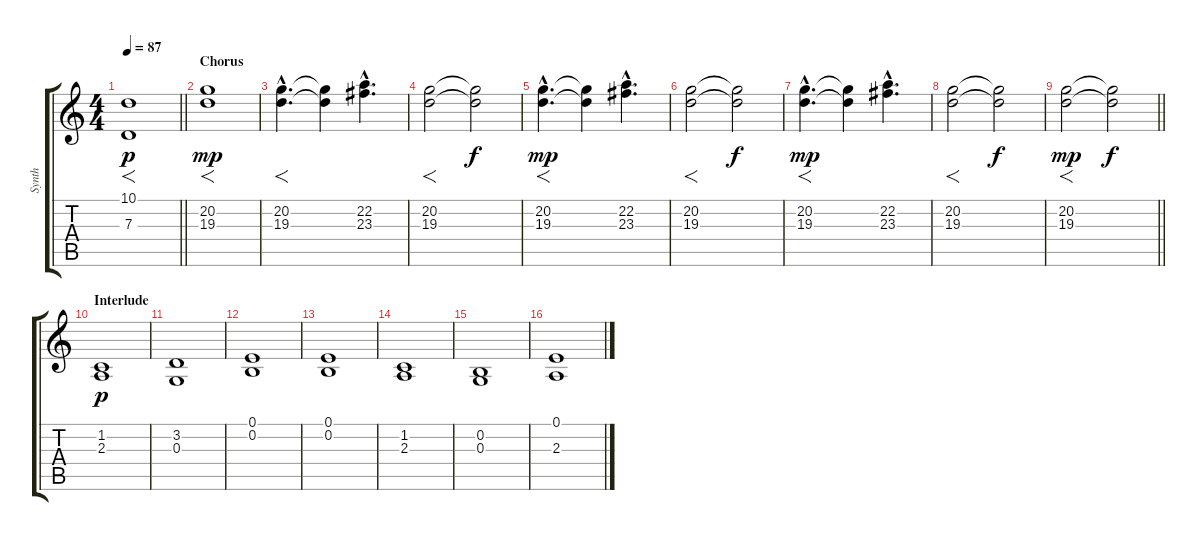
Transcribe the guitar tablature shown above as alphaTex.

\track ("Synth" "Synth") {instrument pad2warm}
\staff {score tabs}
\tuning (E4 B3 G3 D3 A2 E2) {hide}
\ts (4 4)
\tempo 87
\clef g2
\barLineRight lightlight
\ks c
(10.1 7.3).1{f dy p} |
\section ("" "Chorus")
(20.2 19.3).1{f dy mp} |
(20.2{hac} 19.3{hac}).4{f d} (20.2{t} 19.3{t}).4 (22.2{hac} 23.3{hac}).4{d} |
(20.2 19.3).2{f} (20.2{t} 19.3{t}).2{dy f} |
(20.2{hac} 19.3{hac}).4{f d dy mp} (20.2{t} 19.3{t}).4 (22.2{hac} 23.3{hac}).4{d} |
(20.2 19.3).2{f} (20.2{t} 19.3{t}).2{dy f} |
(20.2{hac} 19.3{hac}).4{f d dy mp} (20.2{t} 19.3{t}).4 (22.2{hac} 23.3{hac}).4{d} |
(20.2 19.3).2{f} (20.2{t} 19.3{t}).2{dy f} |
\barLineRight lightlight
(20.2 19.3).2{f dy mp} (20.2{t} 19.3{t}).2{dy f} |
\section ("" "Interlude")
(1.2 2.3).1{dy p} |
(3.2 0.3).1 |
(0.1 0.2).1 |
(0.1 0.2).1 |
(1.2 2.3).1 |
(0.2 0.3).1 |
(0.1 2.3).1
